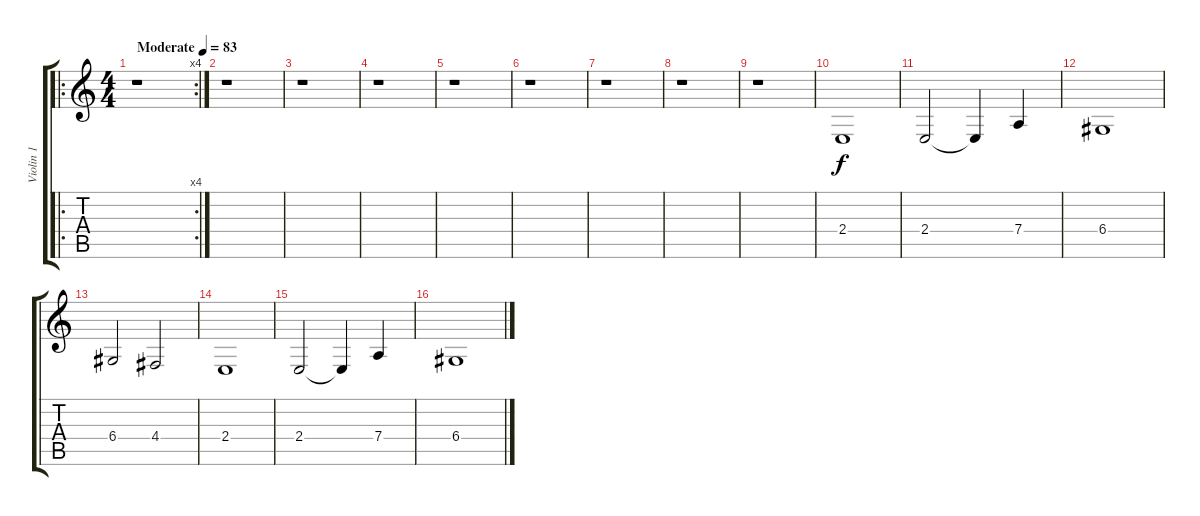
\track ("Violin 1" "Violin 1") {instrument violin}
\staff {score tabs}
\tuning (E4 B3 G3 D3 A2 E2) {hide}
\ro
\rc 4
\ts (4 4)
\tempo (83 "Moderate")
\clef g2
\ks c
r.1{dy f instrument violin} |
r.1 |
r.1 |
r.1 |
r.1 |
r.1 |
r.1 |
r.1 |
r.1 |
2.4.1 |
2.4.2 2.4{t}.4 7.4.4 |
6.4.1 |
6.4.2 4.4.2 |
2.4.1 |
2.4.2 2.4{t}.4 7.4.4 |
6.4.1
